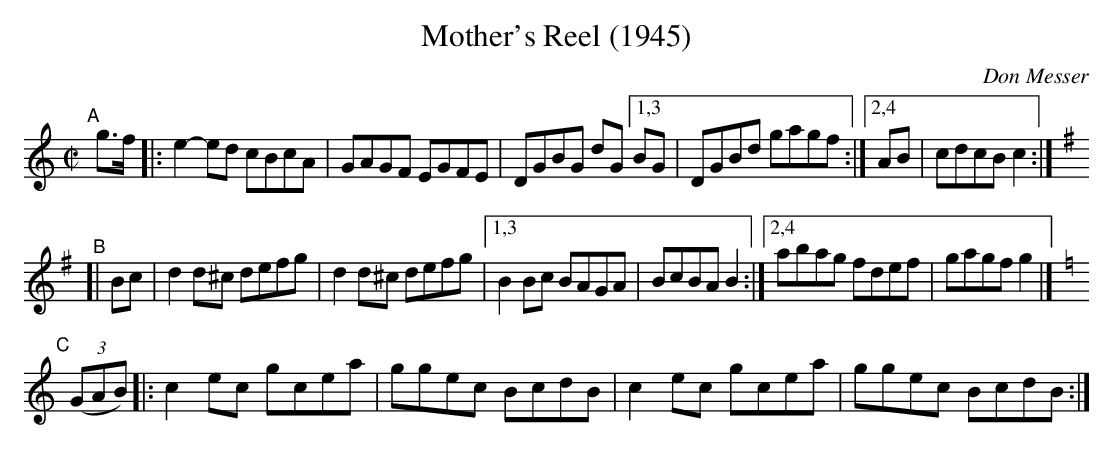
X:1
T: Mother's Reel (1945)
C: Don Messer
M: C|
L: 1/8
K: C
"^A"[|] g>f |:\
e2-ed cBcA | GAGF EGFE | DGBG dG \
[1,3 BG | DGBd gagf :|\
[2,4 AB | cdcB c2 :|[K:G]
"^B"[|\
Bc | d2d^c defg | d2d^c defg |\
[1,3 B2Bc  BAGA | BcBA  B2 :|\
[2,4 abag  fdef | gagf  g2 |][K:=f][K:C]
"^C"[|]\
((3GAB) |: c2ec gcea | ggec BcdB | c2ec gcea | ggec BcdB :|
